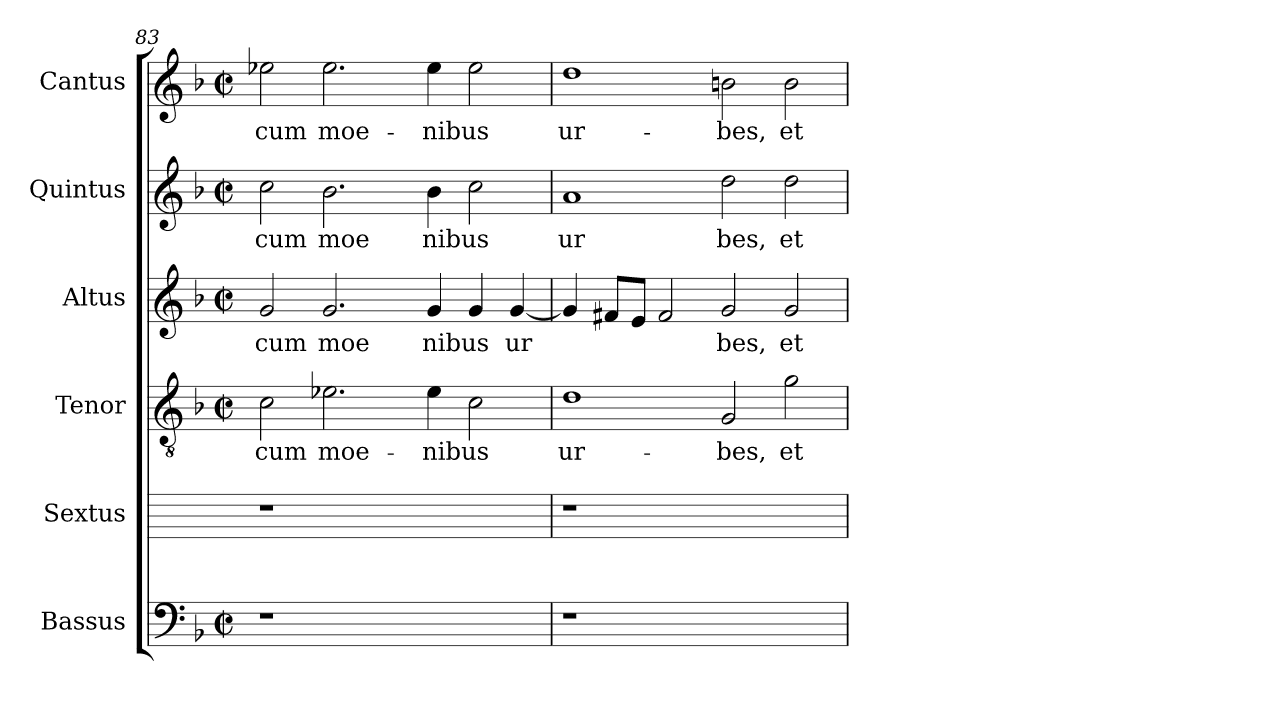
**kern	**kern	**kern	**text	**kern	**text	**kern	**text	**kern	**text
*part6	*part5	*part4	*part4	*part3	*part3	*part2	*part2	*part1	*part1
*staff6	*staff5	*staff4	*staff4	*staff3	*staff3	*staff2	*staff2	*staff1	*staff1
*I"Bassus	*I"Sextus	*I"Tenor	*	*I"Altus	*	*I"Quintus	*	*I"Cantus	*
*I'Bassus	*	*I'Tenor	*	*I'Altus	*	*I'Quintus	*	*I'Cantus	*
*clefF4	*	*clefGv2	*	*clefG2	*	*clefG2	*	*clefG2	*
*k[b-]	*	*k[b-]	*	*k[b-]	*	*k[b-]	*	*k[b-]	*
*F:	*	*F:	*	*F:	*	*F:	*	*F:	*
*M2/2	*	*M2/2	*	*M2/2	*	*M2/2	*	*M2/2	*
*met(c|)	*	*met(c|)	*	*met(c|)	*	*met(c|)	*	*met(c|)	*
=83	=83	=83	=83	=83	=83	=83	=83	=83	=83
!	!	!	!LO:LY:b:cj	!	!LO:LY:b:cj	!	!LO:LY:b:cj	!	!LO:LY:b:cj
1r	1r	2c\	cum	2g/	cum	2cc\	cum	2ee-X\	cum
!	!	!	!LO:LY:b:cj	!	!LO:LY:b:cj	!	!LO:LY:b:cj	!	!LO:LY:b:cj
.	.	2.e-X\	moe-	2.g/	moe	2.b-\	moe	2.ee-\	moe-
1ryy	1ryy	.	.	.	.	.	.	.	.
!	!	!	!LO:LY:b	!	!LO:LY:b	!	!LO:LY:b	!	!LO:LY:b
.	.	4e-\	-nibus	4g/	nibus	4b-\	nibus	4ee-\	-nibus
.	.	2c\	.	4g/	.	2cc\	.	2ee-\	.
!	!	!	!	!	!LO:LY:b:cj	!	!	!	!
.	.	.	.	[<4g/	ur	.	.	.	.
=84	=84	=84	=84	=84	=84	=84	=84	=84	=84
!	!	!	!LO:LY:b:cj	!	!	!	!LO:LY:b:cj	!	!LO:LY:b:cj
1r	1r	1d	ur-	4g/]	.	1a	ur	1dd	ur-
.	.	.	.	8f#X/L	.	.	.	.	.
.	.	.	.	8e/J	.	.	.	.	.
.	.	.	.	2f#/	.	.	.	.	.
!	!	!	!LO:LY:b:cj	!	!LO:LY:b:cj	!	!LO:LY:b:cj	!	!LO:LY:b:cj
1ryy	1ryy	2G/	-bes,	2g/	bes,	2dd\	bes,	2bn\	-bes,
!	!	!	!LO:LY:b:cj	!	!LO:LY:b:cj	!	!LO:LY:b:cj	!	!LO:LY:b:cj
.	.	2g\	et	2g/	et	2dd\	et	2b\	et
=	=	=	=	=	=	=	=	=	=
*-	*-	*-	*-	*-	*-	*-	*-	*-	*-
